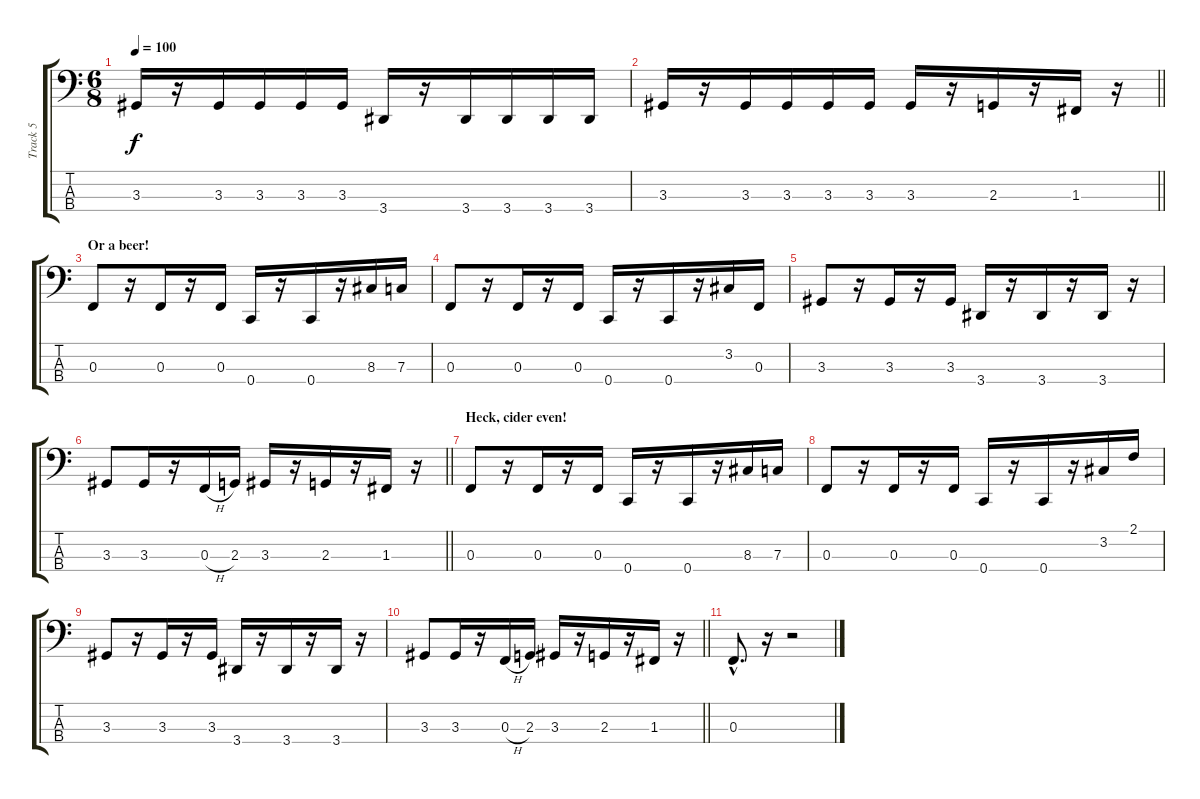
\track ("Track 5" "Track 5") {instrument electricbassfinger}
\staff {score tabs}
\tuning (Eb2 Bb1 F1 C1) {hide}
\ts (6 8)
\tempo 100
\clef f4
\ks c
3.3.16{dy f} r.16 3.3.16 3.3.16 3.3.16 3.3.16 3.4.16 r.16 3.4.16 3.4.16 3.4.16 3.4.16 |
\barLineRight lightlight
3.3.16 r.16 3.3.16 3.3.16 3.3.16 3.3.16 3.3.16 r.16 2.3.16 r.16 1.3.16 r.16 |
\section ("" "Or a beer!")
0.3.8 r.16 0.3.16 r.16 0.3.16 0.4.16 r.16 0.4.16 r.16 8.3.16 7.3.16 |
0.3.8 r.16 0.3.16 r.16 0.3.16 0.4.16 r.16 0.4.16 r.16 3.2.16 0.3.16 |
3.3.8 r.16 3.3.16 r.16 3.3.16 3.4.16 r.16 3.4.16 r.16 3.4.16 r.16 |
\barLineRight lightlight
3.3.8 3.3.16 r.16 0.3{h}.16 2.3.16 3.3.16 r.16 2.3.16 r.16 1.3.16 r.16 |
\section ("" "Heck, cider even!")
0.3.8 r.16 0.3.16 r.16 0.3.16 0.4.16 r.16 0.4.16 r.16 8.3.16 7.3.16 |
0.3.8 r.16 0.3.16 r.16 0.3.16 0.4.16 r.16 0.4.16 r.16 3.2.16 2.1.16 |
3.3.8 r.16 3.3.16 r.16 3.3.16 3.4.16 r.16 3.4.16 r.16 3.4.16 r.16 |
\barLineRight lightlight
3.3.8 3.3.16 r.16 0.3{h}.16 2.3.16 3.3.16 r.16 2.3.16 r.16 1.3.16 r.16 |
0.3{hac}.8{d} r.16 r.2
